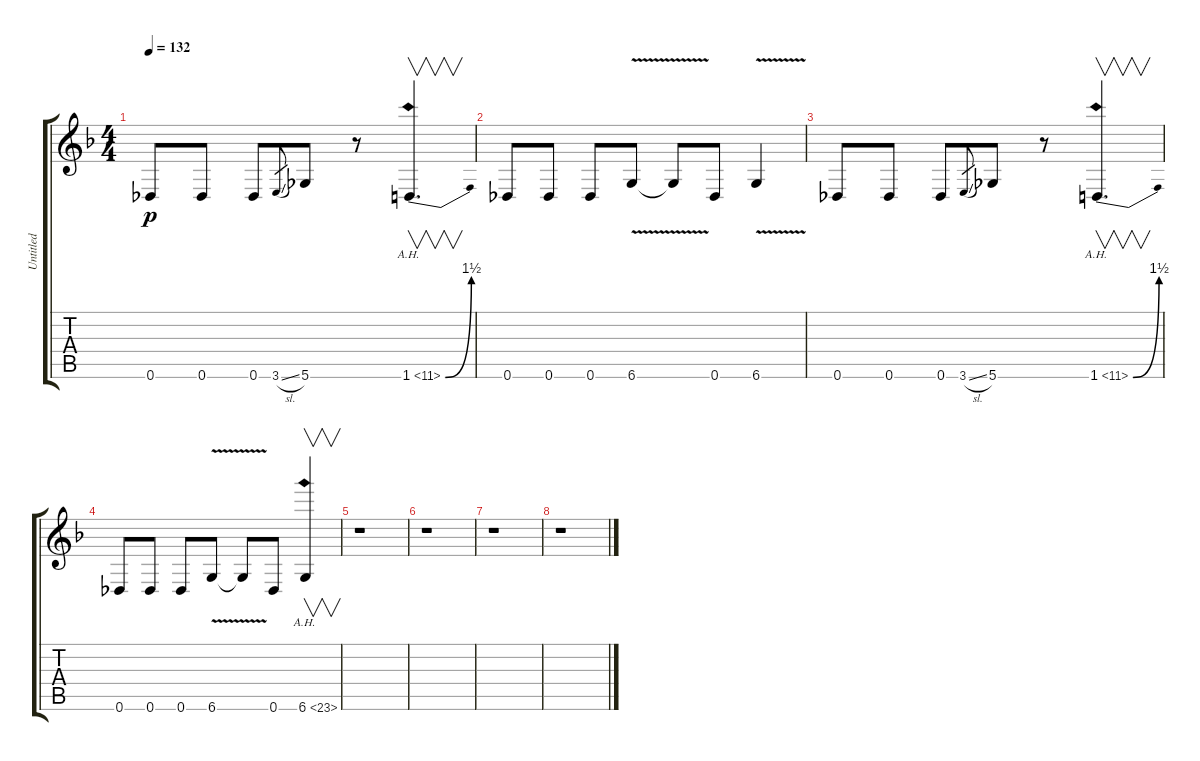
\track ("Untitled" "Untitled") {instrument overdrivenguitar}
\staff {score tabs}
\tuning (Eb4 Bb3 Gb3 Db3 Ab2 Db2) {hide}
\ts (4 4)
\tempo 132
\clef g2
\ks f
0.6.8{dy p} 0.6.8 0.6.8 3.6{sl}.8{gr} 5.6.8 r.8 1.6{be (bend 0 0 60 6) ah 10}.4{v d} |
0.6.8 0.6.8 0.6.8 6.6{v}.8 6.6{v t}.8 0.6.8 6.6{v}.4 |
0.6.8 0.6.8 0.6.8 3.6{sl}.8{gr} 5.6.8 r.8 1.6{be (bend 0 0 60 6) ah 10}.4{v d} |
0.6.8 0.6.8 0.6.8 6.6{v}.8 6.6{v t}.8 0.6.8 6.6{ah 17}.4{v} |
r.1 |
r.1 |
r.1 |
r.1
